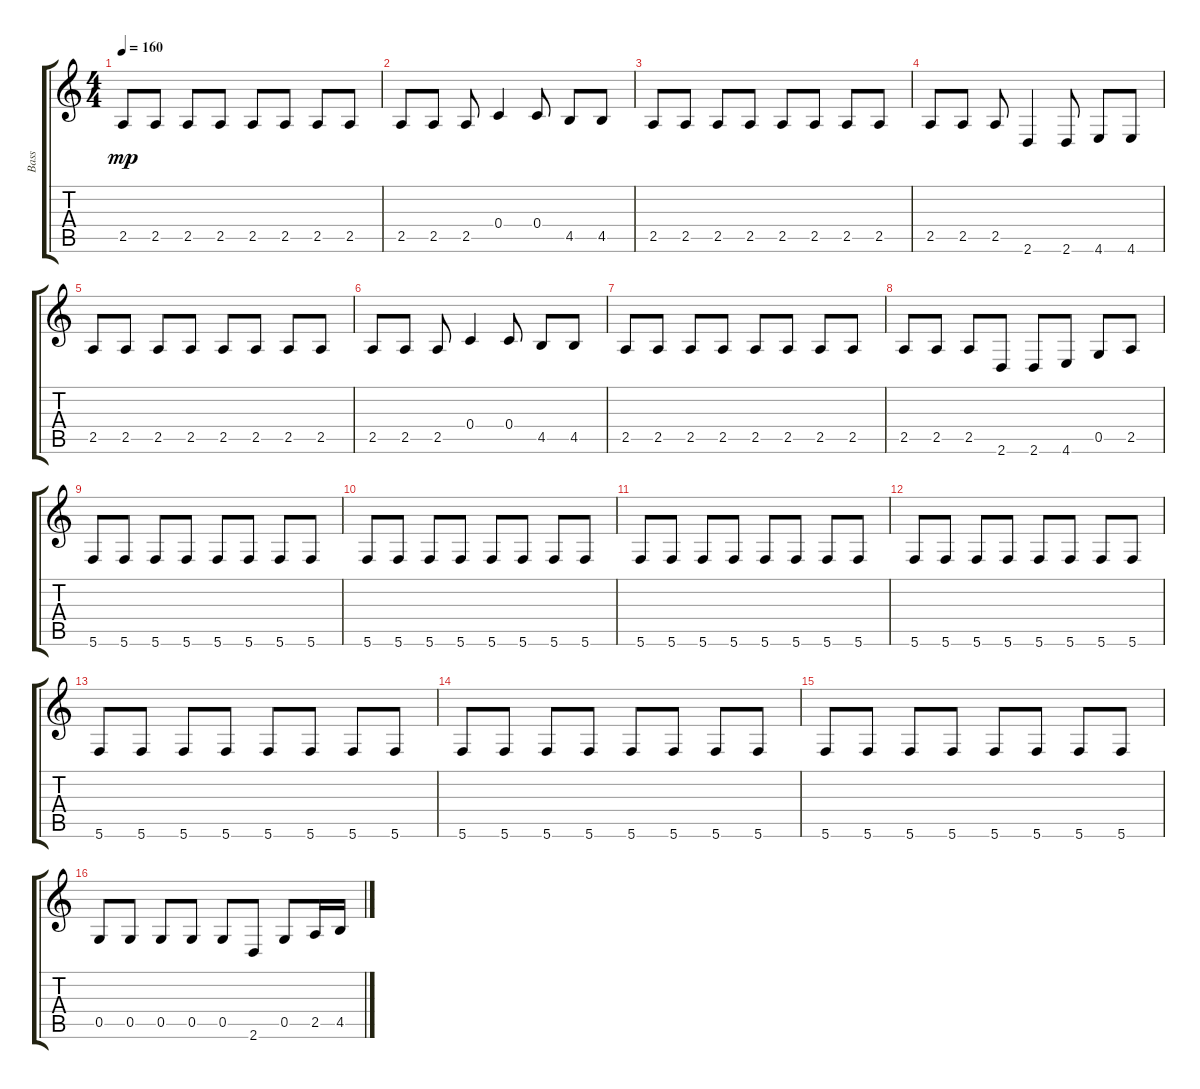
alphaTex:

\track ("Bass" "Bass") {instrument synthbass1}
\staff {score tabs}
\tuning (D4 A3 F3 C3 G2 C2) {hide}
\ts (4 4)
\tempo 160
\clef g2
\ks c
2.5.8{dy mp} 2.5.8 2.5.8 2.5.8 2.5.8 2.5.8 2.5.8 2.5.8 |
2.5.8 2.5.8 2.5.8 0.4.4 0.4.8 4.5.8 4.5.8 |
2.5.8 2.5.8 2.5.8 2.5.8 2.5.8 2.5.8 2.5.8 2.5.8 |
2.5.8 2.5.8 2.5.8 2.6.4 2.6.8 4.6.8 4.6.8 |
2.5.8 2.5.8 2.5.8 2.5.8 2.5.8 2.5.8 2.5.8 2.5.8 |
2.5.8 2.5.8 2.5.8 0.4.4 0.4.8 4.5.8 4.5.8 |
2.5.8 2.5.8 2.5.8 2.5.8 2.5.8 2.5.8 2.5.8 2.5.8 |
2.5.8 2.5.8 2.5.8 2.6.8 2.6.8 4.6.8 0.5.8 2.5.8 |
5.6.8 5.6.8 5.6.8 5.6.8 5.6.8 5.6.8 5.6.8 5.6.8 |
5.6.8 5.6.8 5.6.8 5.6.8 5.6.8 5.6.8 5.6.8 5.6.8 |
5.6.8 5.6.8 5.6.8 5.6.8 5.6.8 5.6.8 5.6.8 5.6.8 |
5.6.8 5.6.8 5.6.8 5.6.8 5.6.8 5.6.8 5.6.8 5.6.8 |
5.6.8 5.6.8 5.6.8 5.6.8 5.6.8 5.6.8 5.6.8 5.6.8 |
5.6.8 5.6.8 5.6.8 5.6.8 5.6.8 5.6.8 5.6.8 5.6.8 |
5.6.8 5.6.8 5.6.8 5.6.8 5.6.8 5.6.8 5.6.8 5.6.8 |
0.5.8 0.5.8 0.5.8 0.5.8 0.5.8 2.6.8 0.5.8 2.5.16 4.5.16
